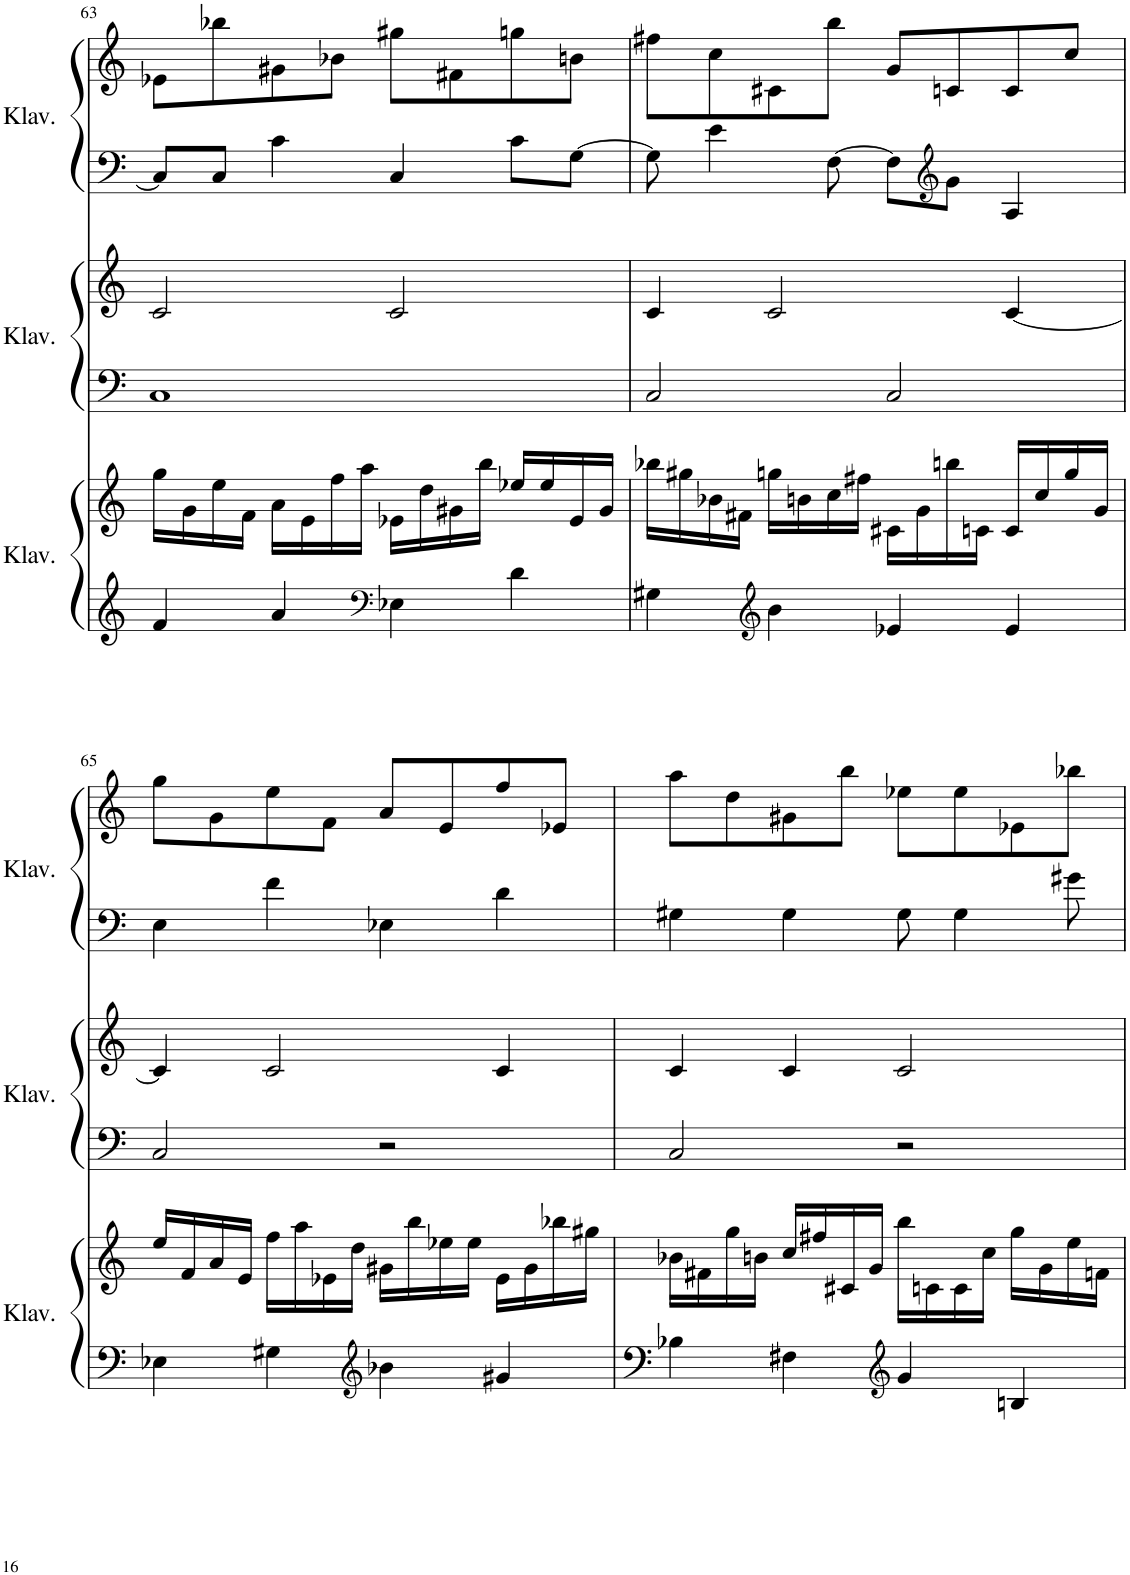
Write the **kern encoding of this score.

**kern	**kern	**kern	**kern	**kern	**kern
*part3	*part3	*part2	*part2	*part1	*part1
*staff6	*staff5	*staff4	*staff3	*staff2	*staff1
*I"Klavier	*	*I"Klavier	*	*I"Klavier	*
*I'Klav.	*	*I'Klav.	*	*I'Klav.	*
!!LO:PB:g=z
*clefF4	*clefG2	*clefF4	*clefG2	*clefF4	*clefG2
*k[]	*k[]	*k[]	*k[]	*k[]	*k[]
*M4/4	*M4/4	*M4/4	*M4/4	*M4/4	*M4/4
=63	=63	=63	=63	=63	=63
4f/	16gg\LL	1C	2c/	8C/L]	8e-X\L
.	16g\	.	.	.	.
.	16ee\	.	.	8C/J	8bb-X\
.	16f\JJ	.	.	.	.
4a/	16a\LL	.	.	4c\	8g#X\
.	16e\	.	.	.	.
.	16ff\	.	.	.	8b-X\J
.	16aa\JJ	.	.	.	.
*clefF4	*	*	*	*	*
4E-X\	16e-X\LL	.	2c/	4C/	8gg#X\L
.	16dd\	.	.	.	.
.	16g#X\	.	.	.	8f#X\
.	16bb\JJ	.	.	.	.
4d\	16ee-X/LL	.	.	8c\L	8ggn\
.	16ee-/	.	.	.	.
.	16e-/	.	.	[8G\J	8bn\J
.	16g#/JJ	.	.	.	.
=64	=64	=64	=64	=64	=64
4G#X\	16bb-X\LL	2C/	4c/	8G\]	8ff#X\L
.	16gg#X\	.	.	.	.
.	16b-X\	.	.	4e\	8cc\
.	16f#X\JJ	.	.	.	.
*clefG2	*	*	*	*	*
4b\	16ggn\LL	.	2c/	.	8c#X\
.	16bn\	.	.	.	.
.	16cc\	.	.	[8F\	8bb\J
.	16ff#X\JJ	.	.	.	.
4e-X/	16c#X\LL	2C/	.	8F\L]	8g/L
.	16g\	.	.	.	.
*	*	*	*	*clefG2	*
.	16bbn\	.	.	8g\J	8cn/
.	16cn\JJ	.	.	.	.
4e-/	16c/LL	.	[4c/	4A/	8c/
.	16cc/	.	.	.	.
.	16gg/	.	.	.	8cc/J
.	16g/JJ	.	.	.	.
!!LO:LB:g=z
=65	=65	=65	=65	=65	=65
4E-X\	16ee/LL	2C/	4c/]	4E\	8gg\L
.	16f/	.	.	.	.
.	16a/	.	.	.	8g\
.	16e/JJ	.	.	.	.
4G#X\	16ff\LL	.	2c/	4f\	8ee\
.	16aa\	.	.	.	.
.	16e-X\	.	.	.	8f\J
.	16dd\JJ	.	.	.	.
*clefG2	*	*	*	*	*
4b-X\	16g#X\LL	2r	.	4E-X\	8a/L
.	16bb\	.	.	.	.
.	16ee-X\	.	.	.	8e/
.	16ee-\JJ	.	.	.	.
4g#X/	16e-\LL	.	4c/	4d\	8ff/
.	16g#\	.	.	.	.
.	16bb-X\	.	.	.	8e-X/J
.	16gg#X\JJ	.	.	.	.
=66	=66	=66	=66	=66	=66
4B-X\	16b-X\LL	2C/	4c/	4G#X\	8aa\L
.	16f#X\	.	.	.	.
.	16gg\	.	.	.	8dd\
.	16bn\JJ	.	.	.	.
4F#X\	16cc/LL	.	4c/	4G#\	8g#X\
.	16ff#X/	.	.	.	.
.	16c#X/	.	.	.	8bb\J
.	16g/JJ	.	.	.	.
*clefG2	*	*	*	*	*
4g/	16bb\LL	2r	2c/	8G#\	8ee-X\L
.	16cn\	.	.	.	.
.	16c\	.	.	4G#\	8ee-\
.	16cc\JJ	.	.	.	.
4Bn/	16gg\LL	.	.	.	8e-X\
.	16g\	.	.	.	.
.	16ee\	.	.	8g#X\	8bb-X\J
.	16fn\JJ	.	.	.	.
=	=	=	=	=	=
*-	*-	*-	*-	*-	*-
